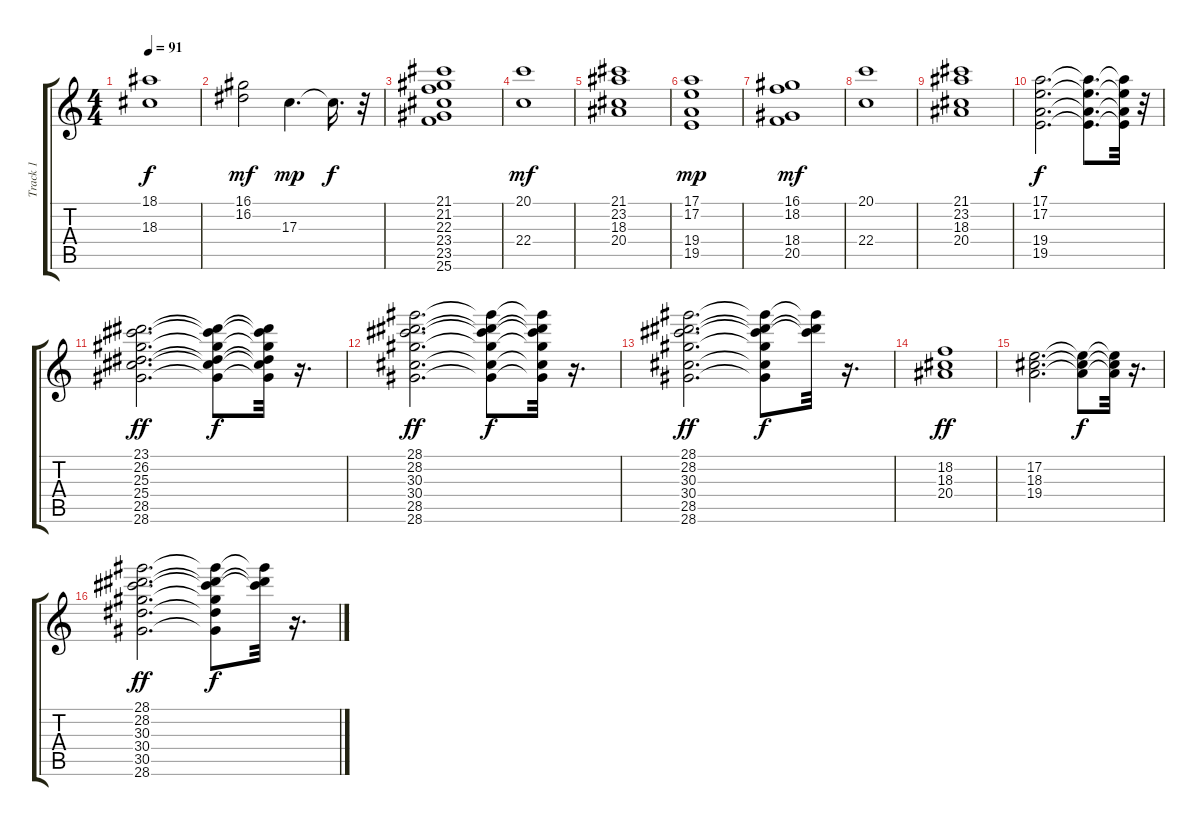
\track ("Track 1" "Track 1") {instrument drawbarorgan}
\staff {score tabs}
\tuning (E4 B3 G3 D3 A2 E2) {hide}
\ts (4 4)
\tempo 91
\clef g2
\ks c
(18.1{t} 18.3{t}).1{dy f} |
(16.1 16.2).2{dy mf} 17.3.4{d dy mp} 17.3{t}.16{d dy f} r.32 |
(21.1 21.2 22.3 23.4 23.5 25.6).1 |
(20.1 22.4).1{dy mf} |
(21.1 23.2 18.3 20.4).1 |
(17.1 17.2 19.4 19.5).1{dy mp} |
(16.1 18.2 18.4 20.5).1{dy mf} |
(20.1 22.4).1 |
(21.1 23.2 18.3 20.4).1 |
(17.1 17.2 19.4 19.5).2{d dy f} (17.1{t} 17.2{t} 19.4{t} 19.5{t}).8{d} (17.1{t} 17.2{t} 19.4{t} 19.5{t}).32 r.32 |
(23.1 26.2 25.3 25.4 28.5 28.6).2{d dy ff} (23.1{t} 26.2{t} 25.3{t} 25.4{t} 28.5{t} 28.6{t}).8{dy f} (23.1{t} 26.2{t} 25.3{t} 25.4{t} 28.5{t} 28.6{t}).32 r.16{d} |
(28.1 28.2 30.3 30.4 28.5 28.6).2{d dy ff} (28.1{t} 28.2{t} 30.3{t} 30.4{t} 28.5{t} 28.6{t}).8{dy f} (28.1{t} 28.2{t} 30.3{t} 30.4{t} 28.5{t} 28.6{t}).32 r.16{d} |
(28.1 28.2 30.3 30.4 28.5 28.6).2{d dy ff} (28.1{t} 28.2{t} 30.3{t} 30.4{t} 28.5{t} 28.6{t}).8{dy f} (28.1{t} 28.2{t} 30.3{t}).32 r.16{d} |
(18.2 18.3 20.4).1{dy ff} |
(17.2 18.3 19.4).2{d} (17.2{t} 18.3{t} 19.4{t}).8{dy f} (17.2{t} 18.3{t} 19.4{t}).32 r.16{d} |
(28.1 28.2 30.3 30.4 30.5 28.6).2{d dy ff} (28.1{t} 28.2{t} 30.3{t} 30.4{t} 30.5{t} 28.6{t}).8{dy f} (28.1{t} 28.2{t} 30.3{t}).32 r.16{d}
